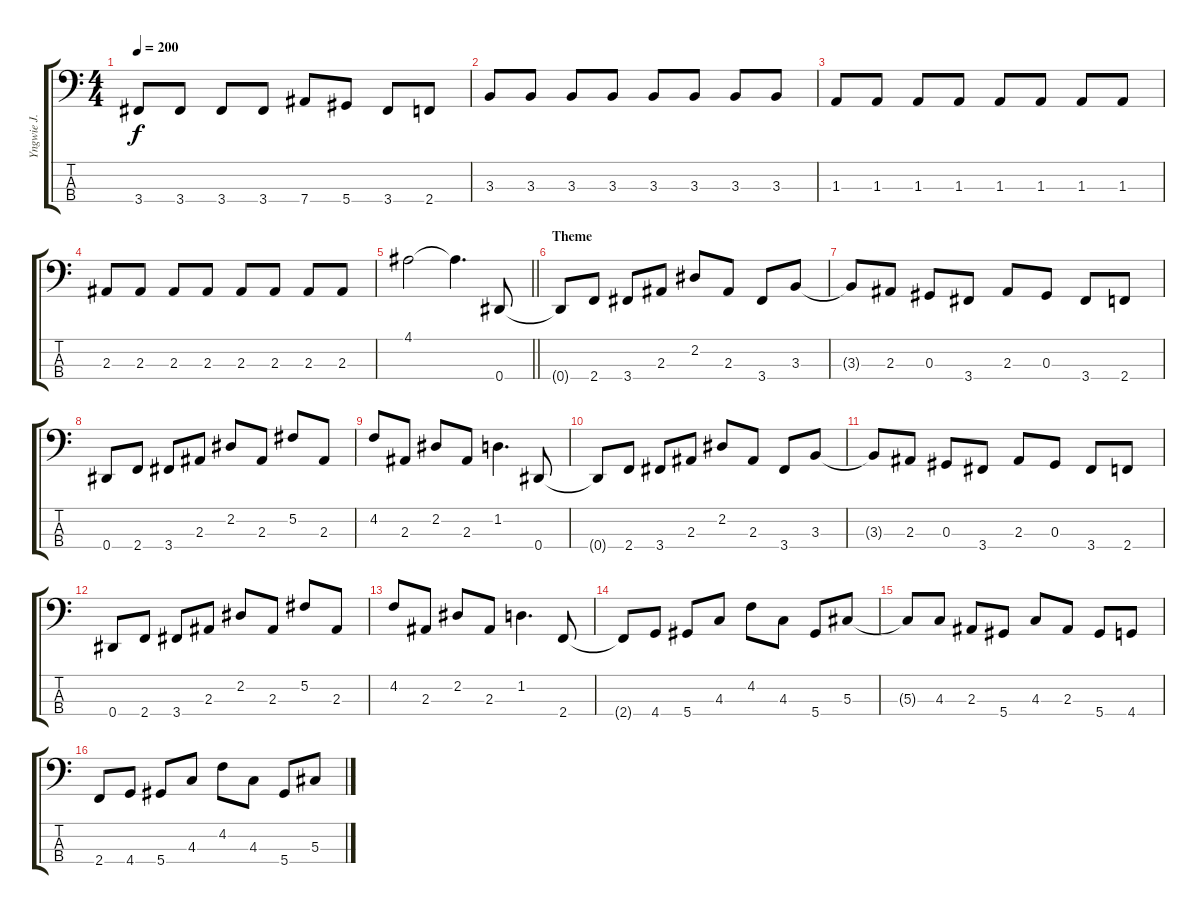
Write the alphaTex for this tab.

\track ("Yngwie J. Malmsteen" "Yngwie J. ") {instrument electricbassfinger}
\staff {score tabs}
\tuning (Gb2 Db2 Ab1 Eb1) {hide}
\ts (4 4)
\tempo 200
\clef f4
\ks c
3.4.8{dy f} 3.4.8 3.4.8 3.4.8 7.4.8 5.4.8 3.4.8 2.4.8 |
3.3.8 3.3.8 3.3.8 3.3.8 3.3.8 3.3.8 3.3.8 3.3.8 |
1.3.8 1.3.8 1.3.8 1.3.8 1.3.8 1.3.8 1.3.8 1.3.8 |
2.3.8 2.3.8 2.3.8 2.3.8 2.3.8 2.3.8 2.3.8 2.3.8 |
\barLineRight lightlight
4.1.2 4.1{t}.4{d} 0.4.8 |
\section ("" "Theme")
0.4{t}.8 2.4.8 3.4.8 2.3.8 2.2.8 2.3.8 3.4.8 3.3.8 |
3.3{t}.8 2.3.8 0.3.8 3.4.8 2.3.8 0.3.8 3.4.8 2.4.8 |
0.4.8 2.4.8 3.4.8 2.3.8 2.2.8 2.3.8 5.2.8 2.3.8 |
4.2.8 2.3.8 2.2.8 2.3.8 1.2.4{d} 0.4.8 |
0.4{t}.8 2.4.8 3.4.8 2.3.8 2.2.8 2.3.8 3.4.8 3.3.8 |
3.3{t}.8 2.3.8 0.3.8 3.4.8 2.3.8 0.3.8 3.4.8 2.4.8 |
0.4.8 2.4.8 3.4.8 2.3.8 2.2.8 2.3.8 5.2.8 2.3.8 |
4.2.8 2.3.8 2.2.8 2.3.8 1.2.4{d} 2.4.8 |
2.4{t}.8 4.4.8 5.4.8 4.3.8 4.2.8 4.3.8 5.4.8 5.3.8 |
5.3{t}.8 4.3.8 2.3.8 5.4.8 4.3.8 2.3.8 5.4.8 4.4.8 |
2.4.8 4.4.8 5.4.8 4.3.8 4.2.8 4.3.8 5.4.8 5.3.8
